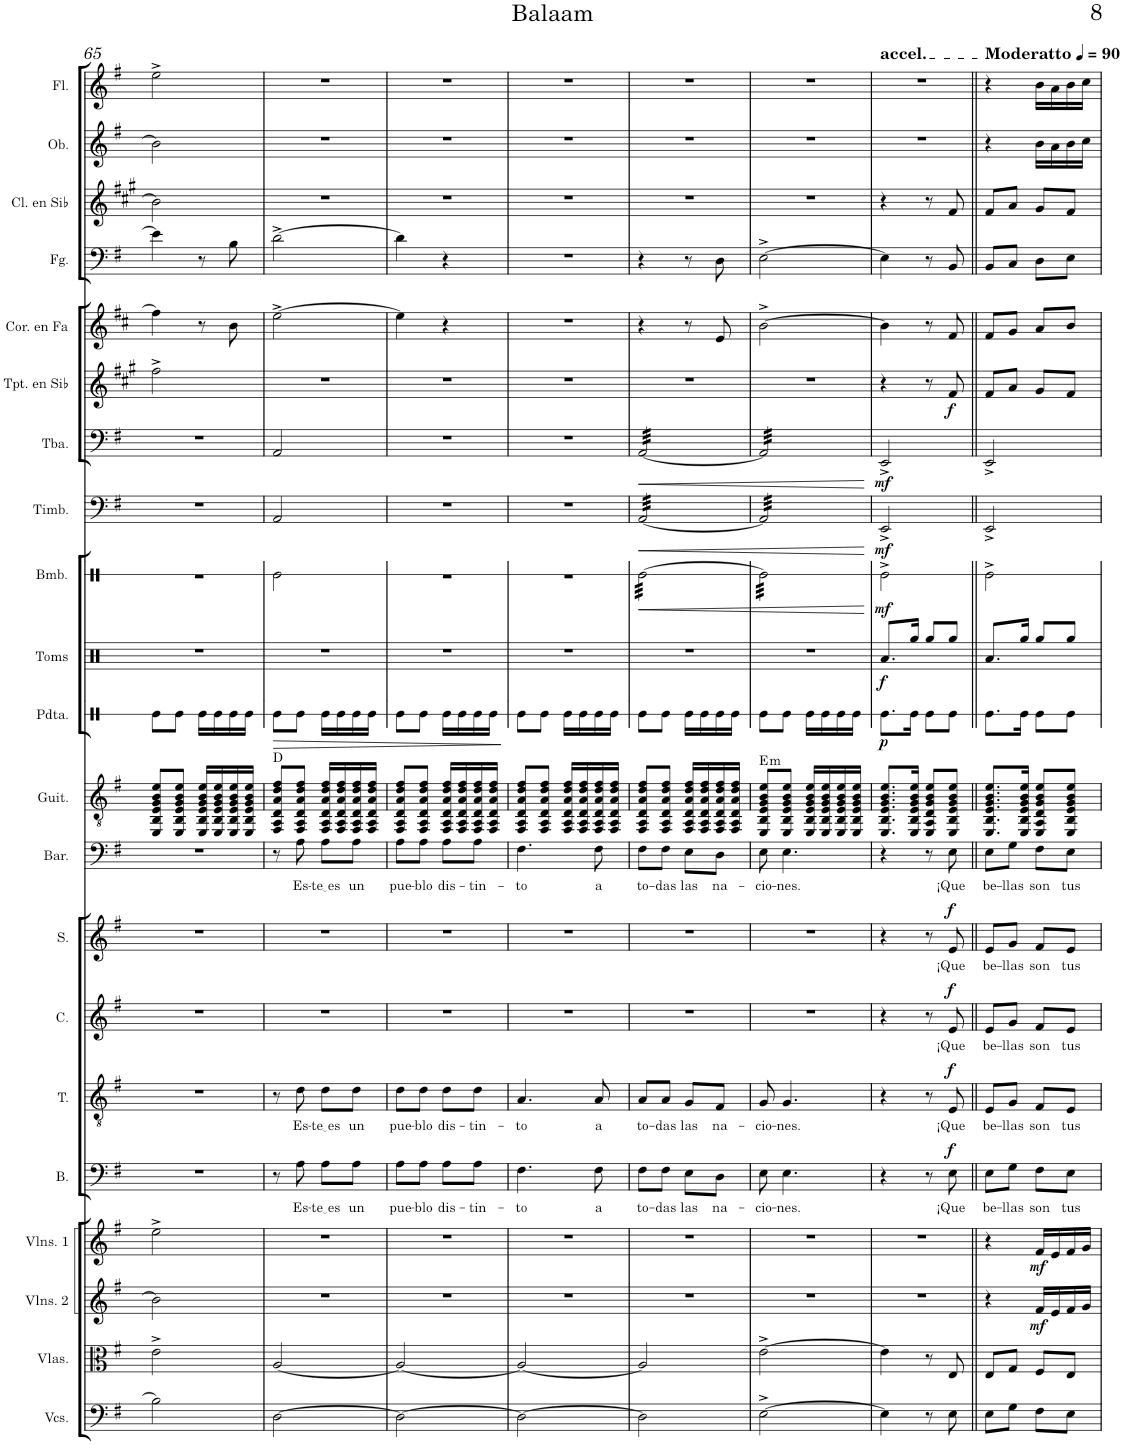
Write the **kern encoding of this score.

**kern	**kern	**kern	**dynam	**kern	**dynam	**kern	**text	**dynam	**kern	**text	**dynam	**kern	**text	**dynam	**kern	**text	**dynam	**kern	**text	**kern	**harte	**kern	**dynam	**kern	**dynam	**kern	**dynam	**kern	**dynam	**kern	**dynam	**kern	**dynam	**kern	**kern	**kern	**kern	**kern
*part21	*part20	*part19	*part19	*part18	*part18	*part17	*part17	*part17	*part16	*part16	*part16	*part15	*part15	*part15	*part14	*part14	*part14	*part13	*part13	*part12	*part12	*part11	*part11	*part10	*part10	*part9	*part9	*part8	*part8	*part7	*part7	*part6	*part6	*part5	*part4	*part3	*part2	*part1
*staff21	*staff20	*staff19	*staff19	*staff18	*staff18	*staff17	*staff17	*staff17	*staff16	*staff16	*staff16	*staff15	*staff15	*staff15	*staff14	*staff14	*staff14	*staff13	*staff13	*staff12	*	*staff11	*staff11	*staff10	*staff10	*staff9	*staff9	*staff8	*staff8	*staff7	*staff7	*staff6	*staff6	*staff5	*staff4	*staff3	*staff2	*staff1
*I"Violonchelos	*I"Violas	*I"Violines 2	*	*I"Violines 1	*	*I"Bajo	*	*	*I"Tenor	*	*	*I"Contralto	*	*	*I"Soprano	*	*	*I"Barítono	*	*I"Guitarra clásica	*	*I"Pandereta	*	*I"Toms	*	*I"Bombo	*	*I"Timbales	*	*I"Tuba	*	*I"Trompeta en Sib	*	*I"Trompa en Fa	*I"Fagot	*I"Clarinete en Sib	*I"Oboe	*I"Flauta
*I'Vcs.	*I'Vlas.	*I'Vlns. 2	*	*I'Vlns. 1	*	*I'B.	*	*	*I'T.	*	*	*I'C.	*	*	*I'S.	*	*	*I'Bar.	*	*I'Guit.	*	*I'Pdta.	*	*I'Toms	*	*I'Bmb.	*	*I'Timb.	*	*I'Tba.	*	*I'Tpt. en Sib	*	*	*I'Fg.	*I'Cl. en Sib	*I'Ob.	*I'Fl.
!!LO:PB:g=z
*clefF4	*clefC3	*clefG2	*	*clefG2	*	*clefF4	*	*	*clefGv2	*	*	*clefG2	*	*	*clefG2	*	*	*clefF4	*	*clefGv2	*	*clefX	*	*clefX	*	*clefX	*	*clefF4	*	*clefF4	*	*clefG2	*	*clefG2	*clefF4	*clefG2	*clefG2	*clefG2
*	*	*	*	*	*	*	*	*	*	*	*	*	*	*	*	*	*	*	*	*	*	*	*	*	*	*	*	*	*	*	*	*Trd1c2	*	*Trd4c7	*	*Trd1c2	*	*
*k[f#]	*k[f#]	*k[f#]	*	*k[f#]	*	*k[f#]	*	*	*k[f#]	*	*	*k[f#]	*	*	*k[f#]	*	*	*k[f#]	*	*k[f#]	*	*k[]	*	*k[]	*	*k[]	*	*k[f#]	*	*k[f#]	*	*k[f#c#g#]	*	*k[f#c#]	*k[f#]	*k[f#c#g#]	*k[f#]	*k[f#]
*M2/4	*M2/4	*M2/4	*	*M2/4	*	*M2/4	*	*	*M2/4	*	*	*M2/4	*	*	*M2/4	*	*	*M2/4	*	*M2/4	*	*M2/4	*	*M2/4	*	*M2/4	*	*M2/4	*	*M2/4	*	*M2/4	*	*M2/4	*M2/4	*M2/4	*M2/4	*M2/4
=65	=65	=65	=65	=65	=65	=65	=65	=65	=65	=65	=65	=65	=65	=65	=65	=65	=65	=65	=65	=65	=65	=65	=65	=65	=65	=65	=65	=65	=65	=65	=65	=65	=65	=65	=65	=65	=65	=65
2B\]	2e^\	2b\]	.	2ee^\	.	2r	.	.	2r	.	.	2r	.	.	2r	.	.	2r	.	8EE/ 8BB/ 8E/ 8G/ 8B/ 8e/L	.	8Re\L	.	2r	.	2r	.	2r	.	2r	.	2ff#^\	.	4ff#\]	4e\]	2b\]	2b\]	2ee^\
.	.	.	.	.	.	.	.	.	.	.	.	.	.	.	.	.	.	.	.	8EE/ 8BB/ 8E/ 8G/ 8B/ 8e/J	.	8Re\J	.	.	.	.	.	.	.	.	.	.	.	.	.	.	.	.
.	.	.	.	.	.	.	.	.	.	.	.	.	.	.	.	.	.	.	.	16EE/ 16BB/ 16E/ 16G/ 16B/ 16e/LL	.	16Re\LL	.	.	.	.	.	.	.	.	.	.	.	8r	8r	.	.	.
.	.	.	.	.	.	.	.	.	.	.	.	.	.	.	.	.	.	.	.	16EE/ 16BB/ 16E/ 16G/ 16B/ 16e/	.	16Re\	.	.	.	.	.	.	.	.	.	.	.	.	.	.	.	.
.	.	.	.	.	.	.	.	.	.	.	.	.	.	.	.	.	.	.	.	16EE/ 16BB/ 16E/ 16G/ 16B/ 16e/	.	16Re\	.	.	.	.	.	.	.	.	.	.	.	8b\	8B\	.	.	.
.	.	.	.	.	.	.	.	.	.	.	.	.	.	.	.	.	.	.	.	16EE/ 16BB/ 16E/ 16G/ 16B/ 16e/JJ	.	16Re\JJ	.	.	.	.	.	.	.	.	.	.	.	.	.	.	.	.
=66	=66	=66	=66	=66	=66	=66	=66	=66	=66	=66	=66	=66	=66	=66	=66	=66	=66	=66	=66	=66	=66	=66	=66	=66	=66	=66	=66	=66	=66	=66	=66	=66	=66	=66	=66	=66	=66	=66
!	!	!	!	!	!	!	!	!	!	!	!	!	!	!	!	!	!	!	!	!	!	!	!LO:HP:b	!	!	!	!	!	!	!	!	!	!	!	!	!	!	!
[2D\	[2A/	2r	.	2r	.	8r	.	.	8r	.	.	2r	.	.	2r	.	.	8r	.	8FF#/ 8AA/ 8D/ 8A/ 8d/ 8f#/L	D:maj	8Re\L	>	2r	.	2Re\	.	2AA/	.	2AA/	.	2r	.	[2ee^\	[2d^\	2r	2r	2r
!	!	!	!	!	!	!	!LO:LY:b	!	!	!LO:LY:b	!	!	!	!	!	!	!	!	!LO:LY:b	!	!	!	!	!	!	!	!	!	!	!	!	!	!	!	!	!	!	!
.	.	.	.	.	.	8A\	Es-	.	8d\	Es-	.	.	.	.	.	.	.	8A\	Es-	8FF#/ 8AA/ 8D/ 8A/ 8d/ 8f#/J	.	8Re\J	.	.	.	.	.	.	.	.	.	.	.	.	.	.	.	.
!	!	!	!	!	!	!	!LO:LY:b	!	!	!LO:LY:b	!	!	!	!	!	!	!	!	!LO:LY:b	!	!	!	!	!	!	!	!	!	!	!	!	!	!	!	!	!	!	!
.	.	.	.	.	.	8A\L	te es	.	8d\L	te es	.	.	.	.	.	.	.	8A\L	te es	16FF#/ 16AA/ 16D/ 16A/ 16d/ 16f#/LL	.	16Re\LL	.	.	.	.	.	.	.	.	.	.	.	.	.	.	.	.
.	.	.	.	.	.	.	.	.	.	.	.	.	.	.	.	.	.	.	.	16FF#/ 16AA/ 16D/ 16A/ 16d/ 16f#/	.	16Re\	.	.	.	.	.	.	.	.	.	.	.	.	.	.	.	.
!	!	!	!	!	!	!	!LO:LY:b	!	!	!LO:LY:b	!	!	!	!	!	!	!	!	!LO:LY:b	!	!	!	!	!	!	!	!	!	!	!	!	!	!	!	!	!	!	!
.	.	.	.	.	.	8A\J	un	.	8d\J	un	.	.	.	.	.	.	.	8A\J	un	16FF#/ 16AA/ 16D/ 16A/ 16d/ 16f#/	.	16Re\	.	.	.	.	.	.	.	.	.	.	.	.	.	.	.	.
.	.	.	.	.	.	.	.	.	.	.	.	.	.	.	.	.	.	.	.	16FF#/ 16AA/ 16D/ 16A/ 16d/ 16f#/JJ	.	16Re\JJ	.	.	.	.	.	.	.	.	.	.	.	.	.	.	.	.
=67	=67	=67	=67	=67	=67	=67	=67	=67	=67	=67	=67	=67	=67	=67	=67	=67	=67	=67	=67	=67	=67	=67	=67	=67	=67	=67	=67	=67	=67	=67	=67	=67	=67	=67	=67	=67	=67	=67
!	!	!	!	!	!	!	!LO:LY:b	!	!	!LO:LY:b	!	!	!	!	!	!	!	!	!LO:LY:b	!	!	!	!	!	!	!	!	!	!	!	!	!	!	!	!	!	!	!
2D\_	2A/_	2r	.	2r	.	8A\L	pue-	.	8d\L	pue-	.	2r	.	.	2r	.	.	8A\L	pue-	8FF#/ 8AA/ 8D/ 8A/ 8d/ 8f#/L	.	8Re\L	.	2r	.	2r	.	2r	.	2r	.	2r	.	4ee\]	4d\]	2r	2r	2r
!	!	!	!	!	!	!	!LO:LY:b	!	!	!LO:LY:b	!	!	!	!	!	!	!	!	!LO:LY:b	!	!	!	!	!	!	!	!	!	!	!	!	!	!	!	!	!	!	!
.	.	.	.	.	.	8A\J	-blo	.	8d\J	-blo	.	.	.	.	.	.	.	8A\J	-blo	8FF#/ 8AA/ 8D/ 8A/ 8d/ 8f#/J	.	8Re\J	.	.	.	.	.	.	.	.	.	.	.	.	.	.	.	.
!	!	!	!	!	!	!	!LO:LY:b	!	!	!LO:LY:b	!	!	!	!	!	!	!	!	!LO:LY:b	!	!	!	!	!	!	!	!	!	!	!	!	!	!	!	!	!	!	!
.	.	.	.	.	.	8A\L	dis-	.	8d\L	dis-	.	.	.	.	.	.	.	8A\L	dis-	16FF#/ 16AA/ 16D/ 16A/ 16d/ 16f#/LL	.	16Re\LL	.	.	.	.	.	.	.	.	.	.	.	4r	4r	.	.	.
.	.	.	.	.	.	.	.	.	.	.	.	.	.	.	.	.	.	.	.	16FF#/ 16AA/ 16D/ 16A/ 16d/ 16f#/	.	16Re\	.	.	.	.	.	.	.	.	.	.	.	.	.	.	.	.
!	!	!	!	!	!	!	!LO:LY:b	!	!	!LO:LY:b	!	!	!	!	!	!	!	!	!LO:LY:b	!	!	!	!	!	!	!	!	!	!	!	!	!	!	!	!	!	!	!
.	.	.	.	.	.	8A\J	-tin-	.	8d\J	-tin-	.	.	.	.	.	.	.	8A\J	-tin-	16FF#/ 16AA/ 16D/ 16A/ 16d/ 16f#/	.	16Re\	.	.	.	.	.	.	.	.	.	.	.	.	.	.	.	.
.	.	.	.	.	.	.	.	.	.	.	.	.	.	.	.	.	.	.	.	16FF#/ 16AA/ 16D/ 16A/ 16d/ 16f#/JJ	.	16Re\JJ	.	.	.	.	.	.	.	.	.	.	.	.	.	.	.	.
.	.	.	.	.	.	.	.	.	.	.	.	.	.	.	.	.	.	.	.	.	.	.	]	.	.	.	.	.	.	.	.	.	.	.	.	.	.	.
=68	=68	=68	=68	=68	=68	=68	=68	=68	=68	=68	=68	=68	=68	=68	=68	=68	=68	=68	=68	=68	=68	=68	=68	=68	=68	=68	=68	=68	=68	=68	=68	=68	=68	=68	=68	=68	=68	=68
!	!	!	!	!	!	!	!LO:LY:b	!	!	!LO:LY:b	!	!	!	!	!	!	!	!	!LO:LY:b	!	!	!	!	!	!	!	!	!	!	!	!	!	!	!	!	!	!	!
2D\_	2A/_	2r	.	2r	.	4.F#\	-to	.	4.A/	-to	.	2r	.	.	2r	.	.	4.F#\	-to	8FF#/ 8AA/ 8D/ 8A/ 8d/ 8f#/L	.	8Re\L	.	2r	.	2r	.	2r	.	2r	.	2r	.	2r	2r	2r	2r	2r
.	.	.	.	.	.	.	.	.	.	.	.	.	.	.	.	.	.	.	.	8FF#/ 8AA/ 8D/ 8A/ 8d/ 8f#/J	.	8Re\J	.	.	.	.	.	.	.	.	.	.	.	.	.	.	.	.
.	.	.	.	.	.	.	.	.	.	.	.	.	.	.	.	.	.	.	.	16FF#/ 16AA/ 16D/ 16A/ 16d/ 16f#/LL	.	16Re\LL	.	.	.	.	.	.	.	.	.	.	.	.	.	.	.	.
.	.	.	.	.	.	.	.	.	.	.	.	.	.	.	.	.	.	.	.	16FF#/ 16AA/ 16D/ 16A/ 16d/ 16f#/	.	16Re\	.	.	.	.	.	.	.	.	.	.	.	.	.	.	.	.
!	!	!	!	!	!	!	!LO:LY:b	!	!	!LO:LY:b	!	!	!	!	!	!	!	!	!LO:LY:b	!	!	!	!	!	!	!	!	!	!	!	!	!	!	!	!	!	!	!
.	.	.	.	.	.	8F#\	a	.	8A/	a	.	.	.	.	.	.	.	8F#\	a	16FF#/ 16AA/ 16D/ 16A/ 16d/ 16f#/	.	16Re\	.	.	.	.	.	.	.	.	.	.	.	.	.	.	.	.
.	.	.	.	.	.	.	.	.	.	.	.	.	.	.	.	.	.	.	.	16FF#/ 16AA/ 16D/ 16A/ 16d/ 16f#/JJ	.	16Re\JJ	.	.	.	.	.	.	.	.	.	.	.	.	.	.	.	.
=69	=69	=69	=69	=69	=69	=69	=69	=69	=69	=69	=69	=69	=69	=69	=69	=69	=69	=69	=69	=69	=69	=69	=69	=69	=69	=69	=69	=69	=69	=69	=69	=69	=69	=69	=69	=69	=69	=69
!	!	!	!	!	!	!	!LO:LY:b	!	!	!LO:LY:b	!	!	!	!	!	!	!	!	!LO:LY:b	!	!	!	!	!	!	!	!LO:HP:b	!	!LO:HP:b	!	!LO:HP:b	!	!	!	!	!	!	!
*	*	*	*	*	*	*	*	*	*	*	*	*	*	*	*	*	*	*	*	*	*	*	*	*	*	*tremolo	*	*	*	*	*	*	*	*	*	*	*	*
*	*	*	*	*	*	*	*	*	*	*	*	*	*	*	*	*	*	*	*	*	*	*	*	*	*	*	*	*tremolo	*	*	*	*	*	*	*	*	*	*
*	*	*	*	*	*	*	*	*	*	*	*	*	*	*	*	*	*	*	*	*	*	*	*	*	*	*	*	*	*	*tremolo	*	*	*	*	*	*	*	*
2D\]	2A/]	2r	.	2r	.	8F#\L	to-	.	8A/L	to-	.	2r	.	.	2r	.	.	8F#\L	to-	8FF#/ 8AA/ 8D/ 8A/ 8d/ 8f#/L	.	8Re\L	.	2r	.	[32Re\LLL	<	[32AA/LLL	<	[32AA/LLL	<	2r	.	4r	4r	2r	2r	2r
.	.	.	.	.	.	.	.	.	.	.	.	.	.	.	.	.	.	.	.	.	.	.	.	.	.	32Re\	.	32AA/	.	32AA/	.	.	.	.	.	.	.	.
.	.	.	.	.	.	.	.	.	.	.	.	.	.	.	.	.	.	.	.	.	.	.	.	.	.	32Re\	.	32AA/	.	32AA/	.	.	.	.	.	.	.	.
.	.	.	.	.	.	.	.	.	.	.	.	.	.	.	.	.	.	.	.	.	.	.	.	.	.	32Re\	.	32AA/	.	32AA/	.	.	.	.	.	.	.	.
!	!	!	!	!	!	!	!LO:LY:b	!	!	!LO:LY:b	!	!	!	!	!	!	!	!	!LO:LY:b	!	!	!	!	!	!	!	!	!	!	!	!	!	!	!	!	!	!	!
.	.	.	.	.	.	8F#\J	-das	.	8A/J	-das	.	.	.	.	.	.	.	8F#\J	-das	8FF#/ 8AA/ 8D/ 8A/ 8d/ 8f#/J	.	8Re\J	.	.	.	32Re\	.	32AA/	.	32AA/	.	.	.	.	.	.	.	.
.	.	.	.	.	.	.	.	.	.	.	.	.	.	.	.	.	.	.	.	.	.	.	.	.	.	32Re\	.	32AA/	.	32AA/	.	.	.	.	.	.	.	.
.	.	.	.	.	.	.	.	.	.	.	.	.	.	.	.	.	.	.	.	.	.	.	.	.	.	32Re\	.	32AA/	.	32AA/	.	.	.	.	.	.	.	.
.	.	.	.	.	.	.	.	.	.	.	.	.	.	.	.	.	.	.	.	.	.	.	.	.	.	32Re\	.	32AA/	.	32AA/	.	.	.	.	.	.	.	.
!	!	!	!	!	!	!	!LO:LY:b	!	!	!LO:LY:b	!	!	!	!	!	!	!	!	!LO:LY:b	!	!	!	!	!	!	!	!	!	!	!	!	!	!	!	!	!	!	!
.	.	.	.	.	.	8E\L	las	.	8G/L	las	.	.	.	.	.	.	.	8E\L	las	16FF#/ 16AA/ 16D/ 16A/ 16d/ 16f#/LL	.	16Re\LL	.	.	.	32Re\	.	32AA/	.	32AA/	.	.	.	8r	8r	.	.	.
.	.	.	.	.	.	.	.	.	.	.	.	.	.	.	.	.	.	.	.	.	.	.	.	.	.	32Re\	.	32AA/	.	32AA/	.	.	.	.	.	.	.	.
.	.	.	.	.	.	.	.	.	.	.	.	.	.	.	.	.	.	.	.	16FF#/ 16AA/ 16D/ 16A/ 16d/ 16f#/	.	16Re\	.	.	.	32Re\	.	32AA/	.	32AA/	.	.	.	.	.	.	.	.
.	.	.	.	.	.	.	.	.	.	.	.	.	.	.	.	.	.	.	.	.	.	.	.	.	.	32Re\	.	32AA/	.	32AA/	.	.	.	.	.	.	.	.
!	!	!	!	!	!	!	!LO:LY:b	!	!	!LO:LY:b	!	!	!	!	!	!	!	!	!LO:LY:b	!	!	!	!	!	!	!	!	!	!	!	!	!	!	!	!	!	!	!
.	.	.	.	.	.	8D\J	na-	.	8F#/J	na-	.	.	.	.	.	.	.	8D\J	na-	16FF#/ 16AA/ 16D/ 16A/ 16d/ 16f#/	.	16Re\	.	.	.	32Re\	.	32AA/	.	32AA/	.	.	.	8e/	8D\	.	.	.
.	.	.	.	.	.	.	.	.	.	.	.	.	.	.	.	.	.	.	.	.	.	.	.	.	.	32Re\	.	32AA/	.	32AA/	.	.	.	.	.	.	.	.
.	.	.	.	.	.	.	.	.	.	.	.	.	.	.	.	.	.	.	.	16FF#/ 16AA/ 16D/ 16A/ 16d/ 16f#/JJ	.	16Re\JJ	.	.	.	32Re\	.	32AA/	.	32AA/	.	.	.	.	.	.	.	.
.	.	.	.	.	.	.	.	.	.	.	.	.	.	.	.	.	.	.	.	.	.	.	.	.	.	32Re\JJJ	.	32AA/JJJ	.	32AA/JJJ	.	.	.	.	.	.	.	.
=70	=70	=70	=70	=70	=70	=70	=70	=70	=70	=70	=70	=70	=70	=70	=70	=70	=70	=70	=70	=70	=70	=70	=70	=70	=70	=70	=70	=70	=70	=70	=70	=70	=70	=70	=70	=70	=70	=70
!	!	!	!	!	!	!	!LO:LY:b	!	!	!LO:LY:b	!	!	!	!	!	!	!	!	!LO:LY:b	!	!LO:H:kt=m	!	!	!	!	!	!	!	!	!	!	!	!	!	!	!	!	!
[2E^\	[2e^\	2r	.	2r	.	8E\	-cio-	.	8G/	-cio-	.	2r	.	.	2r	.	.	8E\	-cio-	8EE/ 8BB/ 8E/ 8G/ 8B/ 8e/L	E:min	8Re\L	.	2r	.	32Re\]LLL	.	32AA/]LLL	.	32AA/]LLL	.	2r	.	[2b^\	[2E^\	2r	2r	2r
.	.	.	.	.	.	.	.	.	.	.	.	.	.	.	.	.	.	.	.	.	.	.	.	.	.	32Re\	.	32AA/	.	32AA/	.	.	.	.	.	.	.	.
.	.	.	.	.	.	.	.	.	.	.	.	.	.	.	.	.	.	.	.	.	.	.	.	.	.	32Re\	.	32AA/	.	32AA/	.	.	.	.	.	.	.	.
.	.	.	.	.	.	.	.	.	.	.	.	.	.	.	.	.	.	.	.	.	.	.	.	.	.	32Re\	.	32AA/	.	32AA/	.	.	.	.	.	.	.	.
!	!	!	!	!	!	!	!LO:LY:b	!	!	!LO:LY:b	!	!	!	!	!	!	!	!	!LO:LY:b	!	!	!	!	!	!	!	!	!	!	!	!	!	!	!	!	!	!	!
.	.	.	.	.	.	4.E\	-nes.	.	4.G/	-nes.	.	.	.	.	.	.	.	4.E\	-nes.	8EE/ 8BB/ 8E/ 8G/ 8B/ 8e/J	.	8Re\J	.	.	.	32Re\	.	32AA/	.	32AA/	.	.	.	.	.	.	.	.
.	.	.	.	.	.	.	.	.	.	.	.	.	.	.	.	.	.	.	.	.	.	.	.	.	.	32Re\	.	32AA/	.	32AA/	.	.	.	.	.	.	.	.
.	.	.	.	.	.	.	.	.	.	.	.	.	.	.	.	.	.	.	.	.	.	.	.	.	.	32Re\	.	32AA/	.	32AA/	.	.	.	.	.	.	.	.
.	.	.	.	.	.	.	.	.	.	.	.	.	.	.	.	.	.	.	.	.	.	.	.	.	.	32Re\	.	32AA/	.	32AA/	.	.	.	.	.	.	.	.
.	.	.	.	.	.	.	.	.	.	.	.	.	.	.	.	.	.	.	.	16EE/ 16BB/ 16E/ 16G/ 16B/ 16e/LL	.	16Re\LL	.	.	.	32Re\	.	32AA/	.	32AA/	.	.	.	.	.	.	.	.
.	.	.	.	.	.	.	.	.	.	.	.	.	.	.	.	.	.	.	.	.	.	.	.	.	.	32Re\	.	32AA/	.	32AA/	.	.	.	.	.	.	.	.
.	.	.	.	.	.	.	.	.	.	.	.	.	.	.	.	.	.	.	.	16EE/ 16BB/ 16E/ 16G/ 16B/ 16e/	.	16Re\	.	.	.	32Re\	.	32AA/	.	32AA/	.	.	.	.	.	.	.	.
.	.	.	.	.	.	.	.	.	.	.	.	.	.	.	.	.	.	.	.	.	.	.	.	.	.	32Re\	.	32AA/	.	32AA/	.	.	.	.	.	.	.	.
.	.	.	.	.	.	.	.	.	.	.	.	.	.	.	.	.	.	.	.	16EE/ 16BB/ 16E/ 16G/ 16B/ 16e/	.	16Re\	.	.	.	32Re\	.	32AA/	.	32AA/	.	.	.	.	.	.	.	.
.	.	.	.	.	.	.	.	.	.	.	.	.	.	.	.	.	.	.	.	.	.	.	.	.	.	32Re\	.	32AA/	.	32AA/	.	.	.	.	.	.	.	.
.	.	.	.	.	.	.	.	.	.	.	.	.	.	.	.	.	.	.	.	16EE/ 16BB/ 16E/ 16G/ 16B/ 16e/JJ	.	16Re\JJ	.	.	.	32Re\	.	32AA/	.	32AA/	.	.	.	.	.	.	.	.
.	.	.	.	.	.	.	.	.	.	.	.	.	.	.	.	.	.	.	.	.	.	.	.	.	.	32Re\JJJ	.	32AA/JJJ	.	32AA/JJJ	.	.	.	.	.	.	.	.
*	*	*	*	*	*	*	*	*	*	*	*	*	*	*	*	*	*	*	*	*	*	*	*	*	*	*	*	*	*	*Xtremolo	*	*	*	*	*	*	*	*
*	*	*	*	*	*	*	*	*	*	*	*	*	*	*	*	*	*	*	*	*	*	*	*	*	*	*	*	*Xtremolo	*	*	*	*	*	*	*	*	*	*
*	*	*	*	*	*	*	*	*	*	*	*	*	*	*	*	*	*	*	*	*	*	*	*	*	*	*Xtremolo	*	*	*	*	*	*	*	*	*	*	*	*
.	.	.	.	.	.	.	.	.	.	.	.	.	.	.	.	.	.	.	.	.	.	.	.	.	.	.	[	.	[	.	[	.	.	.	.	.	.	.
=71	=71	=71	=71	=71	=71	=71	=71	=71	=71	=71	=71	=71	=71	=71	=71	=71	=71	=71	=71	=71	=71	=71	=71	=71	=71	=71	=71	=71	=71	=71	=71	=71	=71	=71	=71	=71	=71	=71
!	!	!	!	!	!	!	!	!	!	!	!	!	!	!	!	!	!	!	!	!	!	!	!	!	!	!	!	!	!	!	!	!	!	!	!	!	!	!LO:TX:a:t=accel.
!	!	!	!	!	!	!	!	!	!	!	!	!	!	!	!	!	!	!	!	!	!	!	!LO:DY:b	!	!LO:DY:b	!	!LO:DY:b	!	!LO:DY:b	!	!LO:DY:b	!	!	!	!	!	!	!
4E\]	4e\]	2r	.	2r	.	4r	.	.	4r	.	.	4r	.	.	4r	.	.	4r	.	8.EE/ 8.BB/ 8.E/ 8.G/ 8.B/ 8.e/L	.	8.Re\L	p	8.Ra/L	f	2Re^\	mf	2EE^/	mf	2EE^/	mf	4r	.	4b\]	4E\]	4r	2r	2r
.	.	.	.	.	.	.	.	.	.	.	.	.	.	.	.	.	.	.	.	16EE/ 16BB/ 16E/ 16G/ 16B/ 16e/Jk	.	16Re\Jk	.	16Rgg/Jk	.	.	.	.	.	.	.	.	.	.	.	.	.	.
8r	8r	.	.	.	.	8r	.	.	8r	.	.	8r	.	.	8r	.	.	8r	.	8EE/ 8AA/ 8D/ 8G/ 8B/ 8e/L	.	8Re\L	.	8Rgg/L	.	.	.	.	.	.	.	8r	.	8r	8r	8r	.	.
!	!	!	!	!	!	!	!LO:LY:b	!LO:DY:a	!	!LO:LY:b	!LO:DY:a	!	!LO:LY:b	!LO:DY:a	!	!LO:LY:b	!LO:DY:a	!	!LO:LY:b	!	!	!	!	!	!	!	!	!	!	!	!	!	!LO:DY:b	!	!	!	!	!
8E\	8E/	.	.	.	.	8E\	¡Que	f	8E/	¡Que	f	8e/	¡Que	f	8e/	¡Que	f	8E\	¡Que	8EE/ 8BB/ 8E/ 8G/ 8B/ 8e/J	.	8Re\J	.	8Rgg/J	.	.	.	.	.	.	.	8f#/	f	8f#/	8BB/	8f#/	.	.
=72||	=72||	=72||	=72||	=72||	=72||	=72||	=72||	=72||	=72||	=72||	=72||	=72||	=72||	=72||	=72||	=72||	=72||	=72||	=72||	=72||	=72||	=72||	=72||	=72||	=72||	=72||	=72||	=72||	=72||	=72||	=72||	=72||	=72||	=72||	=72||	=72||	=72||	=72||
*	*	*	*	*	*	*	*	*	*	*	*	*	*	*	*	*	*	*	*	*	*	*	*	*	*	*	*	*	*	*	*	*	*	*	*	*	*	*MM90
!	!	!	!	!	!	!	!	!	!	!	!	!	!	!	!	!	!	!	!	!	!	!	!	!	!	!	!	!	!	!	!	!	!	!	!	!	!	!LO:TX:a:B:t=Moderatto
!	!	!	!	!	!	!	!LO:LY:b	!	!	!LO:LY:b	!	!	!LO:LY:b	!	!	!LO:LY:b	!	!	!LO:LY:b	!	!	!	!	!	!	!	!	!	!	!	!	!	!	!	!	!	!	!
8E\L	8E/L	4r	.	4r	.	8E\L	be-	.	8E/L	be-	.	8e/L	be-	.	8e/L	be-	.	8E\L	be-	8.EE/ 8.BB/ 8.E/ 8.G/ 8.B/ 8.e/L	.	8.Re\L	.	8.Ra/L	.	2Re^\	.	2EE^/	.	2EE^/	.	8f#/L	.	8f#/L	8BB/L	8f#/L	4r	4r
!	!	!	!	!	!	!	!LO:LY:b	!	!	!LO:LY:b	!	!	!LO:LY:b	!	!	!LO:LY:b	!	!	!LO:LY:b	!	!	!	!	!	!	!	!	!	!	!	!	!	!	!	!	!	!	!
8G\J	8G/J	.	.	.	.	8G\J	-llas	.	8G/J	-llas	.	8g/J	-llas	.	8g/J	-llas	.	8G\J	-llas	.	.	.	.	.	.	.	.	.	.	.	.	8a/J	.	8g/J	8C/J	8a/J	.	.
.	.	.	.	.	.	.	.	.	.	.	.	.	.	.	.	.	.	.	.	16EE/ 16BB/ 16E/ 16G/ 16B/ 16e/Jk	.	16Re\Jk	.	16Rgg/Jk	.	.	.	.	.	.	.	.	.	.	.	.	.	.
!	!	!	!LO:DY:b	!	!LO:DY:b	!	!LO:LY:b	!	!	!LO:LY:b	!	!	!LO:LY:b	!	!	!LO:LY:b	!	!	!LO:LY:b	!	!	!	!	!	!	!	!	!	!	!	!	!	!	!	!	!	!	!
8F#\L	8F#/L	16f#/LL	mf	16f#/LL	mf	8F#\L	son	.	8F#/L	son	.	8f#/L	son	.	8f#/L	son	.	8F#\L	son	8EE/ 8AA/ 8D/ 8G/ 8B/ 8e/L	.	8Re\L	.	8Rgg/L	.	.	.	.	.	.	.	8g#/L	.	8a/L	8D\L	8g#/L	16b\LL	16b\LL
.	.	16e/	.	16e/	.	.	.	.	.	.	.	.	.	.	.	.	.	.	.	.	.	.	.	.	.	.	.	.	.	.	.	.	.	.	.	.	16a\	16a\
!	!	!	!	!	!	!	!LO:LY:b	!	!	!LO:LY:b	!	!	!LO:LY:b	!	!	!LO:LY:b	!	!	!LO:LY:b	!	!	!	!	!	!	!	!	!	!	!	!	!	!	!	!	!	!	!
8E\J	8E/J	16f#/	.	16f#/	.	8E\J	tus	.	8E/J	tus	.	8e/J	tus	.	8e/J	tus	.	8E\J	tus	8EE/ 8BB/ 8E/ 8G/ 8B/ 8e/J	.	8Re\J	.	8Rgg/J	.	.	.	.	.	.	.	8f#/J	.	8b/J	8E\J	8f#/J	16b\	16b\
.	.	16g/JJ	.	16g/JJ	.	.	.	.	.	.	.	.	.	.	.	.	.	.	.	.	.	.	.	.	.	.	.	.	.	.	.	.	.	.	.	.	16cc\JJ	16cc\JJ
=	=	=	=	=	=	=	=	=	=	=	=	=	=	=	=	=	=	=	=	=	=	=	=	=	=	=	=	=	=	=	=	=	=	=	=	=	=	=
*-	*-	*-	*-	*-	*-	*-	*-	*-	*-	*-	*-	*-	*-	*-	*-	*-	*-	*-	*-	*-	*-	*-	*-	*-	*-	*-	*-	*-	*-	*-	*-	*-	*-	*-	*-	*-	*-	*-
